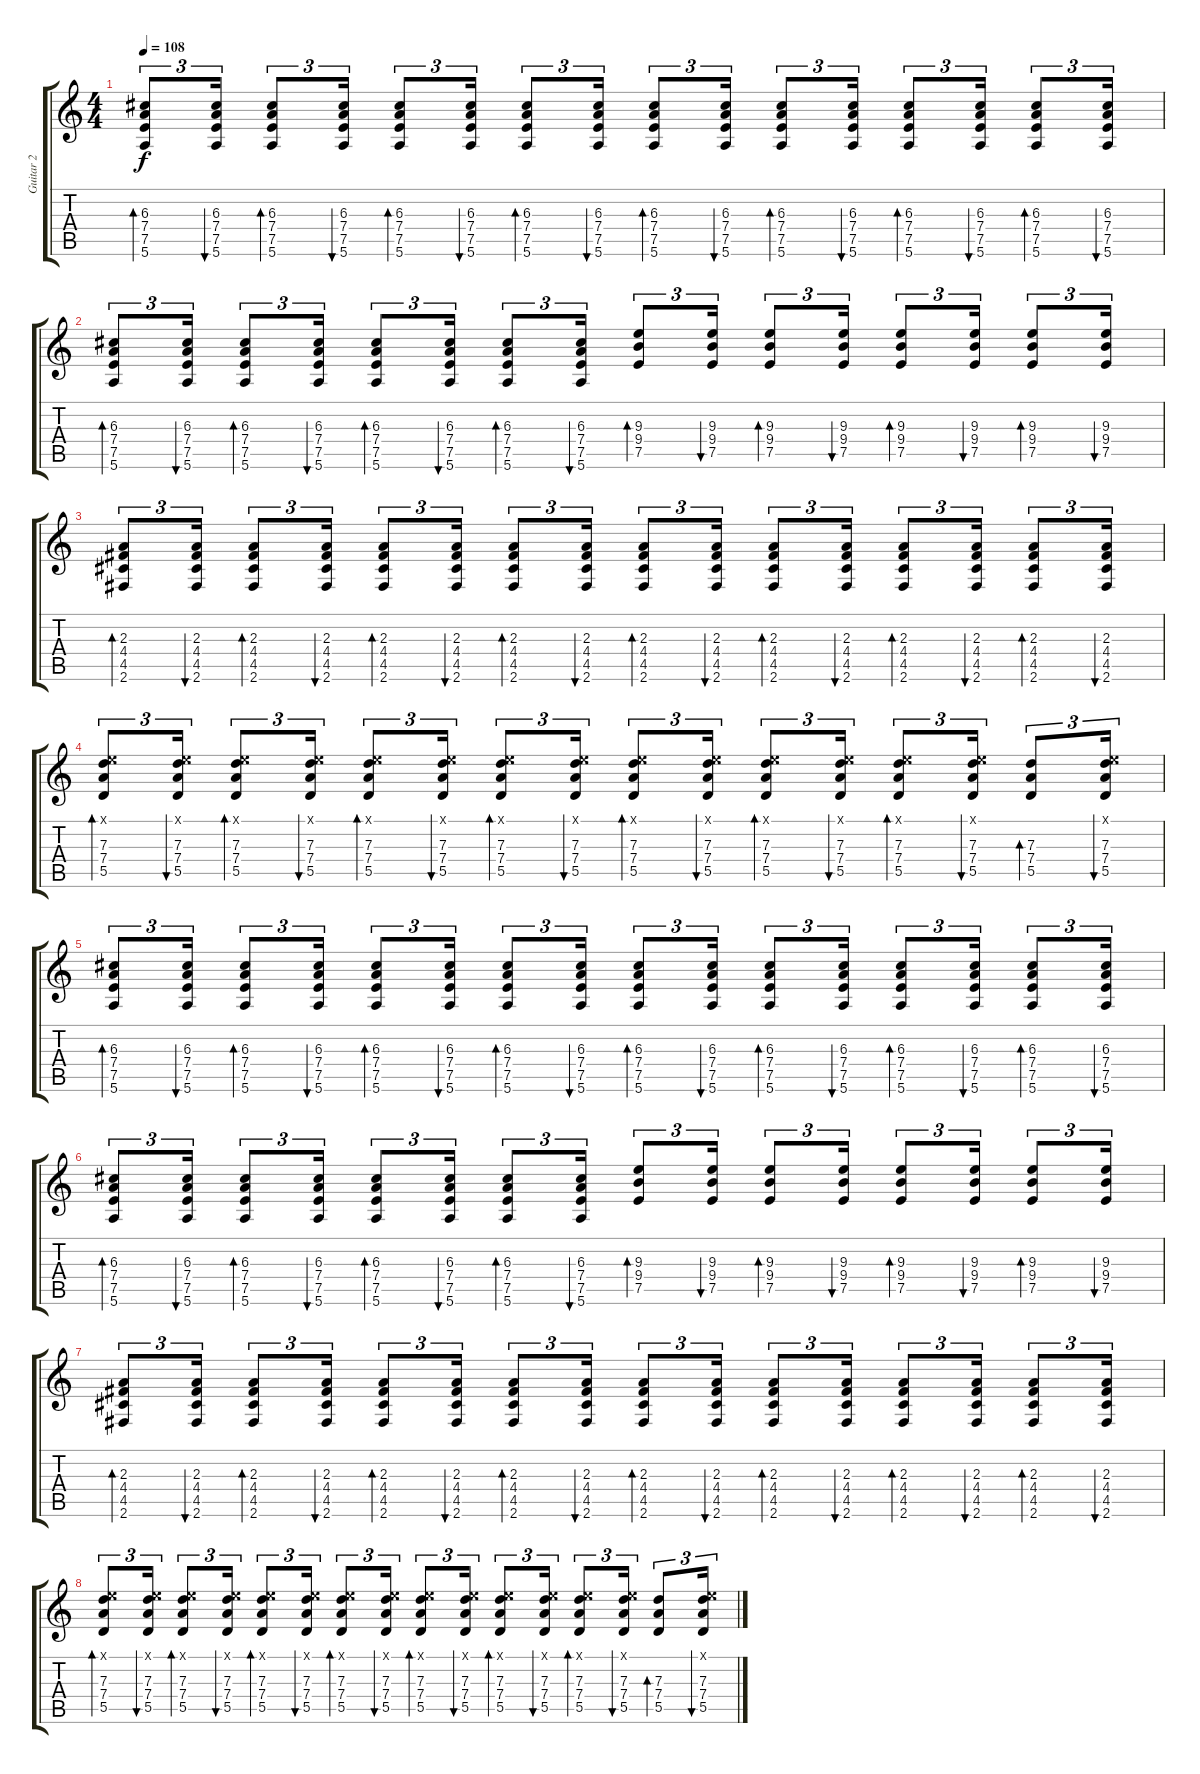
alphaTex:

\track ("Guitar 2" "Guitar 2") {instrument distortionguitar}
\staff {score tabs}
\tuning (E4 B3 G3 D3 A2 E2) {hide}
\ts (4 4)
\tempo 108
\clef g2
\ks c
(6.3 7.4 7.5 5.6).8{tu (3 2) bd 30 dy f} (6.3 7.4 7.5 5.6).16{tu (3 2) bu 60} (6.3 7.4 7.5 5.6).8{tu (3 2) bd 60} (6.3 7.4 7.5 5.6).16{tu (3 2) bu 60} (6.3 7.4 7.5 5.6).8{tu (3 2) bd 60} (6.3 7.4 7.5 5.6).16{tu (3 2) bu 60} (6.3 7.4 7.5 5.6).8{tu (3 2) bd 60} (6.3 7.4 7.5 5.6).16{tu (3 2) bu 60} (6.3 7.4 7.5 5.6).8{tu (3 2) bd 60} (6.3 7.4 7.5 5.6).16{tu (3 2) bu 60} (6.3 7.4 7.5 5.6).8{tu (3 2) bd 60} (6.3 7.4 7.5 5.6).16{tu (3 2) bu 60} (6.3 7.4 7.5 5.6).8{tu (3 2) bd 60} (6.3 7.4 7.5 5.6).16{tu (3 2) bu 60} (6.3 7.4 7.5 5.6).8{tu (3 2) bd 60} (6.3 7.4 7.5 5.6).16{tu (3 2) bu 60} |
(6.3 7.4 7.5 5.6).8{tu (3 2) bd 30} (6.3 7.4 7.5 5.6).16{tu (3 2) bu 60} (6.3 7.4 7.5 5.6).8{tu (3 2) bd 60} (6.3 7.4 7.5 5.6).16{tu (3 2) bu 60} (6.3 7.4 7.5 5.6).8{tu (3 2) bd 60} (6.3 7.4 7.5 5.6).16{tu (3 2) bu 60} (6.3 7.4 7.5 5.6).8{tu (3 2) bd 60} (6.3 7.4 7.5 5.6).16{tu (3 2) bu 60} (9.3 9.4 7.5).8{tu (3 2) bd 60} (9.3 9.4 7.5).16{tu (3 2) bu 60} (9.3 9.4 7.5).8{tu (3 2) bd 60} (9.3 9.4 7.5).16{tu (3 2) bu 60} (9.3 9.4 7.5).8{tu (3 2) bd 60} (9.3 9.4 7.5).16{tu (3 2) bu 60} (9.3 9.4 7.5).8{tu (3 2) bd 60} (9.3 9.4 7.5).16{tu (3 2) bu 60} |
(2.3 4.4 4.5 2.6).8{tu (3 2) bd 30} (2.3 4.4 4.5 2.6).16{tu (3 2) bu 60} (2.3 4.4 4.5 2.6).8{tu (3 2) bd 60} (2.3 4.4 4.5 2.6).16{tu (3 2) bu 60} (2.3 4.4 4.5 2.6).8{tu (3 2) bd 60} (2.3 4.4 4.5 2.6).16{tu (3 2) bu 60} (2.3 4.4 4.5 2.6).8{tu (3 2) bd 60} (2.3 4.4 4.5 2.6).16{tu (3 2) bu 60} (2.3 4.4 4.5 2.6).8{tu (3 2) bd 60} (2.3 4.4 4.5 2.6).16{tu (3 2) bu 60} (2.3 4.4 4.5 2.6).8{tu (3 2) bd 60} (2.3 4.4 4.5 2.6).16{tu (3 2) bu 60} (2.3 4.4 4.5 2.6).8{tu (3 2) bd 60} (2.3 4.4 4.5 2.6).16{tu (3 2) bu 60} (2.3 4.4 4.5 2.6).8{tu (3 2) bd 60} (2.3 4.4 4.5 2.6).16{tu (3 2) bu 60} |
(0.1{x} 7.3 7.4 5.5).8{tu (3 2) bd 30} (0.1{x} 7.3 7.4 5.5).16{tu (3 2) bu 60} (0.1{x} 7.3 7.4 5.5).8{tu (3 2) bd 60} (0.1{x} 7.3 7.4 5.5).16{tu (3 2) bu 60} (0.1{x} 7.3 7.4 5.5).8{tu (3 2) bd 60} (0.1{x} 7.3 7.4 5.5).16{tu (3 2) bu 60} (0.1{x} 7.3 7.4 5.5).8{tu (3 2) bd 60} (0.1{x} 7.3 7.4 5.5).16{tu (3 2) bu 60} (0.1{x} 7.3 7.4 5.5).8{tu (3 2) bd 60} (0.1{x} 7.3 7.4 5.5).16{tu (3 2) bu 60} (0.1{x} 7.3 7.4 5.5).8{tu (3 2) bd 60} (0.1{x} 7.3 7.4 5.5).16{tu (3 2) bu 60} (0.1{x} 7.3 7.4 5.5).8{tu (3 2) bd 60} (0.1{x} 7.3 7.4 5.5).16{tu (3 2) bu 60} (7.3 7.4 5.5).8{tu (3 2) bd 60} (0.1{x} 7.3 7.4 5.5).16{tu (3 2) bu 60} |
(6.3 7.4 7.5 5.6).8{tu (3 2) bd 30} (6.3 7.4 7.5 5.6).16{tu (3 2) bu 60} (6.3 7.4 7.5 5.6).8{tu (3 2) bd 60} (6.3 7.4 7.5 5.6).16{tu (3 2) bu 60} (6.3 7.4 7.5 5.6).8{tu (3 2) bd 60} (6.3 7.4 7.5 5.6).16{tu (3 2) bu 60} (6.3 7.4 7.5 5.6).8{tu (3 2) bd 60} (6.3 7.4 7.5 5.6).16{tu (3 2) bu 60} (6.3 7.4 7.5 5.6).8{tu (3 2) bd 60} (6.3 7.4 7.5 5.6).16{tu (3 2) bu 60} (6.3 7.4 7.5 5.6).8{tu (3 2) bd 60} (6.3 7.4 7.5 5.6).16{tu (3 2) bu 60} (6.3 7.4 7.5 5.6).8{tu (3 2) bd 60} (6.3 7.4 7.5 5.6).16{tu (3 2) bu 60} (6.3 7.4 7.5 5.6).8{tu (3 2) bd 60} (6.3 7.4 7.5 5.6).16{tu (3 2) bu 60} |
(6.3 7.4 7.5 5.6).8{tu (3 2) bd 30} (6.3 7.4 7.5 5.6).16{tu (3 2) bu 60} (6.3 7.4 7.5 5.6).8{tu (3 2) bd 60} (6.3 7.4 7.5 5.6).16{tu (3 2) bu 60} (6.3 7.4 7.5 5.6).8{tu (3 2) bd 60} (6.3 7.4 7.5 5.6).16{tu (3 2) bu 60} (6.3 7.4 7.5 5.6).8{tu (3 2) bd 60} (6.3 7.4 7.5 5.6).16{tu (3 2) bu 60} (9.3 9.4 7.5).8{tu (3 2) bd 60} (9.3 9.4 7.5).16{tu (3 2) bu 60} (9.3 9.4 7.5).8{tu (3 2) bd 60} (9.3 9.4 7.5).16{tu (3 2) bu 60} (9.3 9.4 7.5).8{tu (3 2) bd 60} (9.3 9.4 7.5).16{tu (3 2) bu 60} (9.3 9.4 7.5).8{tu (3 2) bd 60} (9.3 9.4 7.5).16{tu (3 2) bu 60} |
(2.3 4.4 4.5 2.6).8{tu (3 2) bd 30} (2.3 4.4 4.5 2.6).16{tu (3 2) bu 60} (2.3 4.4 4.5 2.6).8{tu (3 2) bd 60} (2.3 4.4 4.5 2.6).16{tu (3 2) bu 60} (2.3 4.4 4.5 2.6).8{tu (3 2) bd 60} (2.3 4.4 4.5 2.6).16{tu (3 2) bu 60} (2.3 4.4 4.5 2.6).8{tu (3 2) bd 60} (2.3 4.4 4.5 2.6).16{tu (3 2) bu 60} (2.3 4.4 4.5 2.6).8{tu (3 2) bd 60} (2.3 4.4 4.5 2.6).16{tu (3 2) bu 60} (2.3 4.4 4.5 2.6).8{tu (3 2) bd 60} (2.3 4.4 4.5 2.6).16{tu (3 2) bu 60} (2.3 4.4 4.5 2.6).8{tu (3 2) bd 60} (2.3 4.4 4.5 2.6).16{tu (3 2) bu 60} (2.3 4.4 4.5 2.6).8{tu (3 2) bd 60} (2.3 4.4 4.5 2.6).16{tu (3 2) bu 60} |
(0.1{x} 7.3 7.4 5.5).8{tu (3 2) bd 30} (0.1{x} 7.3 7.4 5.5).16{tu (3 2) bu 60} (0.1{x} 7.3 7.4 5.5).8{tu (3 2) bd 60} (0.1{x} 7.3 7.4 5.5).16{tu (3 2) bu 60} (0.1{x} 7.3 7.4 5.5).8{tu (3 2) bd 60} (0.1{x} 7.3 7.4 5.5).16{tu (3 2) bu 60} (0.1{x} 7.3 7.4 5.5).8{tu (3 2) bd 60} (0.1{x} 7.3 7.4 5.5).16{tu (3 2) bu 60} (0.1{x} 7.3 7.4 5.5).8{tu (3 2) bd 60} (0.1{x} 7.3 7.4 5.5).16{tu (3 2) bu 60} (0.1{x} 7.3 7.4 5.5).8{tu (3 2) bd 60} (0.1{x} 7.3 7.4 5.5).16{tu (3 2) bu 60} (0.1{x} 7.3 7.4 5.5).8{tu (3 2) bd 60} (0.1{x} 7.3 7.4 5.5).16{tu (3 2) bu 60} (7.3 7.4 5.5).8{tu (3 2) bd 60} (0.1{x} 7.3 7.4 5.5).16{tu (3 2) bu 60}
